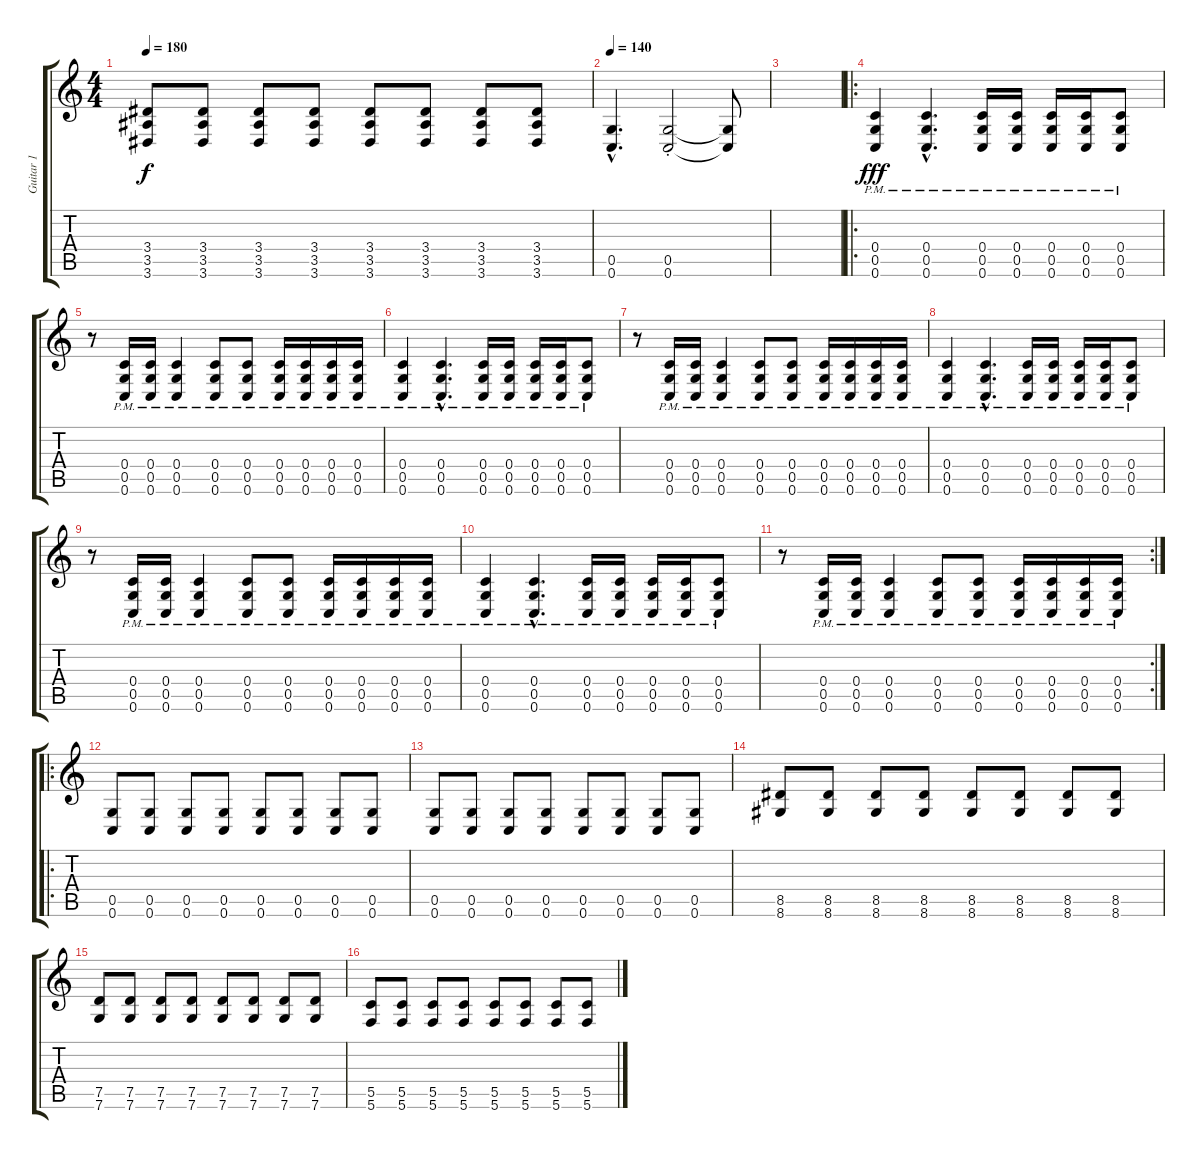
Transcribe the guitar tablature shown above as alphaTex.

\track ("Guitar 1" "Guitar 1") {instrument distortionguitar}
\staff {score tabs}
\tuning (D4 A3 F3 C3 G2 C2) {hide}
\ts (4 4)
\tempo 180
\clef g2
\ks c
(3.4 3.5 3.6).8{dy f} (3.4 3.5 3.6).8 (3.4 3.5 3.6).8 (3.4 3.5 3.6).8 (3.4 3.5 3.6).8 (3.4 3.5 3.6).8 (3.4 3.5 3.6).8 (3.4 3.5 3.6).8 |
\tempo 140
(0.5{hac} 0.6{hac}).4{d} (0.5{st} 0.6{st}).2 (0.5{t} 0.6{t}).8 |
|
\ro
(0.4{pm} 0.5{pm} 0.6{pm}).4{dy fff} (0.4{hac pm} 0.5{hac pm} 0.6{hac pm}).4{d} (0.4{pm} 0.5{pm} 0.6{pm}).16 (0.4{pm} 0.5{pm} 0.6{pm}).16 (0.4{pm} 0.5{pm} 0.6{pm}).16 (0.4{pm} 0.5{pm} 0.6{pm}).16 (0.4{pm} 0.5{pm} 0.6{pm}).8 |
r.8 (0.4{pm} 0.5{pm} 0.6{pm}).16 (0.4{pm} 0.5{pm} 0.6{pm}).16 (0.4{pm} 0.5{pm} 0.6{pm}).4 (0.4{pm} 0.5{pm} 0.6{pm}).8 (0.4{pm} 0.5{pm} 0.6{pm}).8 (0.4{pm} 0.5{pm} 0.6{pm}).16 (0.4{pm} 0.5{pm} 0.6{pm}).16 (0.4{pm} 0.5{pm} 0.6{pm}).16 (0.4{pm} 0.5{pm} 0.6{pm}).16 |
(0.4{pm} 0.5{pm} 0.6{pm}).4 (0.4{hac pm} 0.5{hac pm} 0.6{hac pm}).4{d} (0.4{pm} 0.5{pm} 0.6{pm}).16 (0.4{pm} 0.5{pm} 0.6{pm}).16 (0.4{pm} 0.5{pm} 0.6{pm}).16 (0.4{pm} 0.5{pm} 0.6{pm}).16 (0.4{pm} 0.5{pm} 0.6{pm}).8 |
r.8 (0.4{pm} 0.5{pm} 0.6{pm}).16 (0.4{pm} 0.5{pm} 0.6{pm}).16 (0.4{pm} 0.5{pm} 0.6{pm}).4 (0.4{pm} 0.5{pm} 0.6{pm}).8 (0.4{pm} 0.5{pm} 0.6{pm}).8 (0.4{pm} 0.5{pm} 0.6{pm}).16 (0.4{pm} 0.5{pm} 0.6{pm}).16 (0.4{pm} 0.5{pm} 0.6{pm}).16 (0.4{pm} 0.5{pm} 0.6{pm}).16 |
(0.4{pm} 0.5{pm} 0.6{pm}).4 (0.4{hac pm} 0.5{hac pm} 0.6{hac pm}).4{d} (0.4{pm} 0.5{pm} 0.6{pm}).16 (0.4{pm} 0.5{pm} 0.6{pm}).16 (0.4{pm} 0.5{pm} 0.6{pm}).16 (0.4{pm} 0.5{pm} 0.6{pm}).16 (0.4{pm} 0.5{pm} 0.6{pm}).8 |
r.8 (0.4{pm} 0.5{pm} 0.6{pm}).16 (0.4{pm} 0.5{pm} 0.6{pm}).16 (0.4{pm} 0.5{pm} 0.6{pm}).4 (0.4{pm} 0.5{pm} 0.6{pm}).8 (0.4{pm} 0.5{pm} 0.6{pm}).8 (0.4{pm} 0.5{pm} 0.6{pm}).16 (0.4{pm} 0.5{pm} 0.6{pm}).16 (0.4{pm} 0.5{pm} 0.6{pm}).16 (0.4{pm} 0.5{pm} 0.6{pm}).16 |
(0.4{pm} 0.5{pm} 0.6{pm}).4 (0.4{hac pm} 0.5{hac pm} 0.6{hac pm}).4{d} (0.4{pm} 0.5{pm} 0.6{pm}).16 (0.4{pm} 0.5{pm} 0.6{pm}).16 (0.4{pm} 0.5{pm} 0.6{pm}).16 (0.4{pm} 0.5{pm} 0.6{pm}).16 (0.4{pm} 0.5{pm} 0.6{pm}).8 |
\rc 2
r.8 (0.4{pm} 0.5{pm} 0.6{pm}).16 (0.4{pm} 0.5{pm} 0.6{pm}).16 (0.4{pm} 0.5{pm} 0.6{pm}).4 (0.4{pm} 0.5{pm} 0.6{pm}).8 (0.4{pm} 0.5{pm} 0.6{pm}).8 (0.4{pm} 0.5{pm} 0.6{pm}).16 (0.4{pm} 0.5{pm} 0.6{pm}).16 (0.4{pm} 0.5{pm} 0.6{pm}).16 (0.4{pm} 0.5{pm} 0.6{pm}).16 |
\ro
(0.5 0.6).8 (0.5 0.6).8 (0.5 0.6).8 (0.5 0.6).8 (0.5 0.6).8 (0.5 0.6).8 (0.5 0.6).8 (0.5 0.6).8 |
(0.5 0.6).8 (0.5 0.6).8 (0.5 0.6).8 (0.5 0.6).8 (0.5 0.6).8 (0.5 0.6).8 (0.5 0.6).8 (0.5 0.6).8 |
(8.5 8.6).8 (8.5 8.6).8 (8.5 8.6).8 (8.5 8.6).8 (8.5 8.6).8 (8.5 8.6).8 (8.5 8.6).8 (8.5 8.6).8 |
(7.5 7.6).8 (7.5 7.6).8 (7.5 7.6).8 (7.5 7.6).8 (7.5 7.6).8 (7.5 7.6).8 (7.5 7.6).8 (7.5 7.6).8 |
(5.5 5.6).8 (5.5 5.6).8 (5.5 5.6).8 (5.5 5.6).8 (5.5 5.6).8 (5.5 5.6).8 (5.5 5.6).8 (5.5 5.6).8
